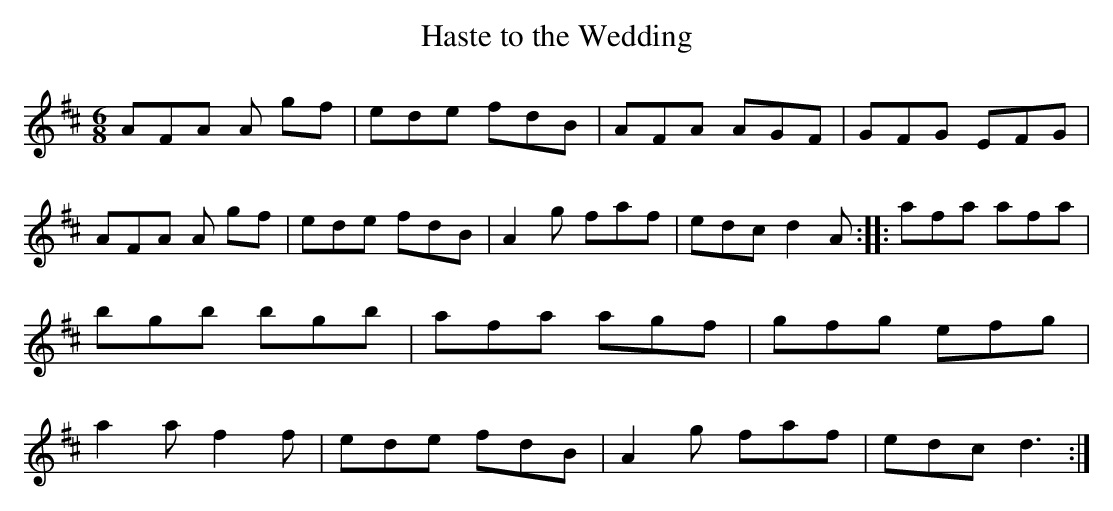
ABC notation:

X:1
T:Haste to the Wedding
M:6/8
K:D
AFA A gf|ede fdB|AFA AGF|GFG EFG|\
AFA A gf|ede fdB|A2g faf|edc d2A::\
afa afa|bgb bgb|afa agf|gfg efg|\
a2a f2f|ede fdB|A2g faf|edc d3:|
